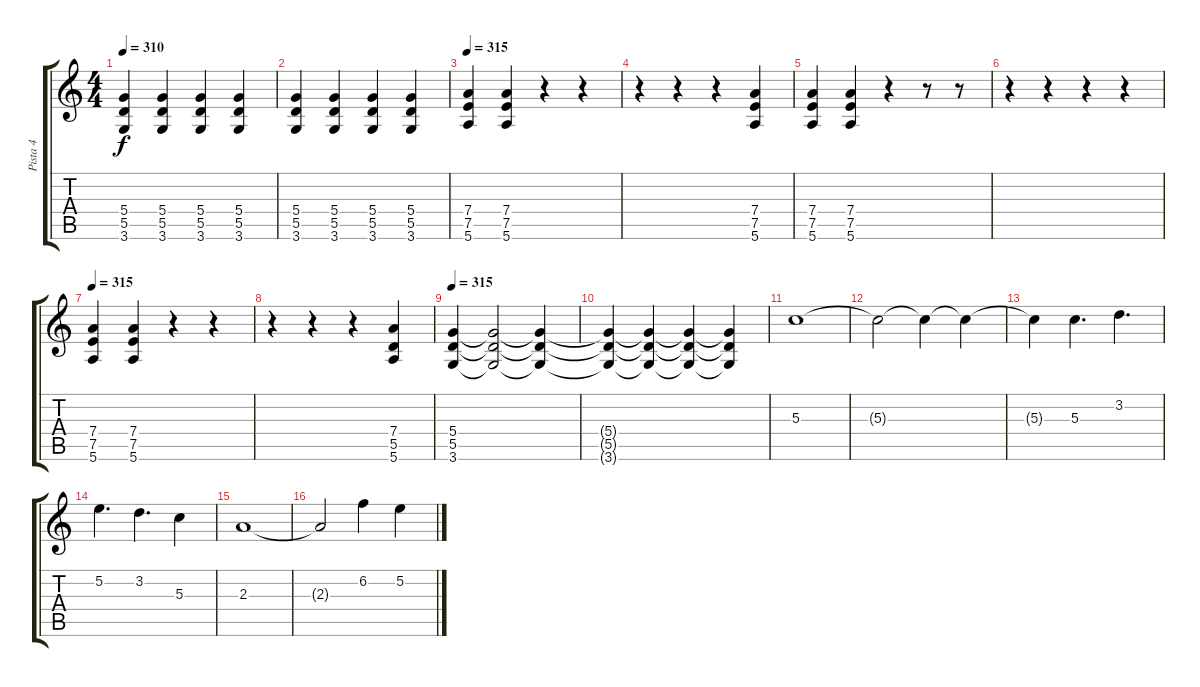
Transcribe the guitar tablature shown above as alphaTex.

\track ("Pista 4" "Pista 4") {instrument distortionguitar}
\staff {score tabs}
\tuning (E4 B3 G3 D3 A2 E2) {hide}
\ts (4 4)
\tempo 310
\clef g2
\ks c
(5.4 5.5 3.6).4{dy f} (5.4 5.5 3.6).4 (5.4 5.5 3.6).4 (5.4 5.5 3.6).4 |
(5.4 5.5 3.6).4 (5.4 5.5 3.6).4 (5.4 5.5 3.6).4 (5.4 5.5 3.6).4 |
\tempo 315
(7.4 7.5 5.6).4 (7.4 7.5 5.6).4 r.4 r.4 |
r.4 r.4 r.4 (7.4 7.5 5.6).4 |
(7.4 7.5 5.6).4 (7.4 7.5 5.6).4 r.4 r.8 r.8 |
r.4 r.4 r.4 r.4 |
\tempo 315
(7.4 7.5 5.6).4 (7.4 7.5 5.6).4 r.4 r.4 |
r.4 r.4 r.4 (7.4 5.5 5.6).4 |
\tempo 315
(5.4 5.5 3.6).4 (5.4{t} 5.5{t} 3.6{t}).2 (5.4{t} 5.5{t} 3.6{t}).4 |
(5.4{t} 5.5{t} 3.6{t}).4 (5.4{t} 5.5{t} 3.6{t}).4 (5.4{t} 5.5{t} 3.6{t}).4 (5.4{t} 5.5{t} 3.6{t}).4 |
5.3.1 |
5.3{t}.2 5.3{t}.4 5.3{t}.4 |
5.3{t}.4 5.3.4{d} 3.2.4{d} |
5.2.4{d} 3.2.4{d} 5.3.4 |
2.3.1 |
2.3{t}.2 6.2.4 5.2.4
